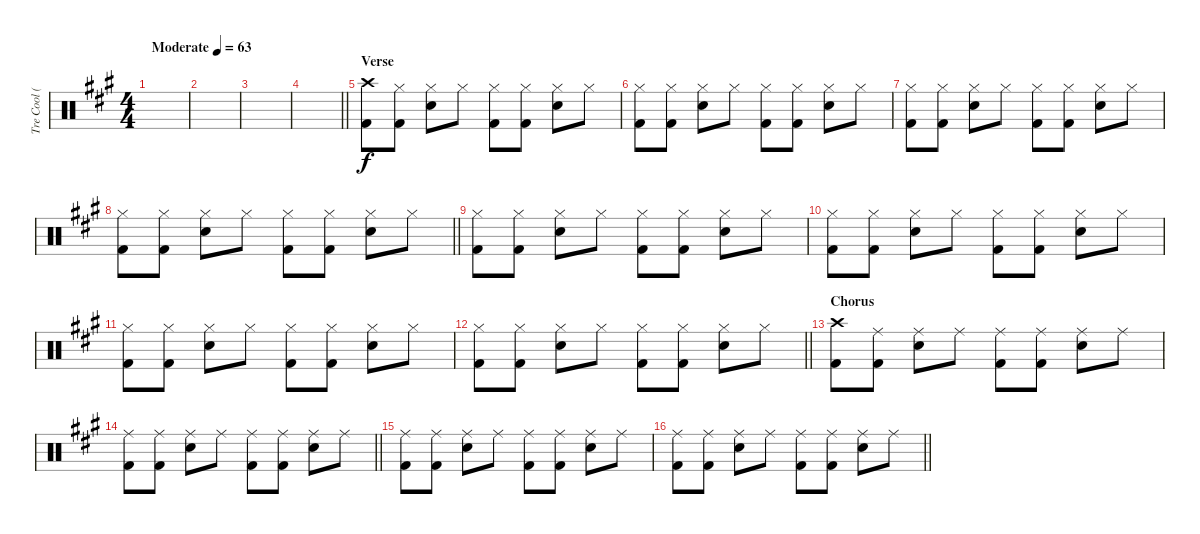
\track ("Tre Cool (Drums)" "Tre Cool (") {instrument percussion}
\staff {score}
\articulation defaults
\ts (4 4)
\tempo (63 "Moderate")
\clef neutral
\ks a
|
|
|
\barLineRight lightlight
|
\section ("" "Verse")
("Crash high (hit)" "Kick (hit) 2").8 ("Hi-Hat (closed)" "Kick (hit) 2").8 ("Hi-Hat (closed)" "Electric Snare (hit)").8 "Hi-Hat (closed)".8 ("Hi-Hat (closed)" "Kick (hit) 2").8 ("Hi-Hat (closed)" "Kick (hit) 2").8 ("Hi-Hat (closed)" "Electric Snare (hit)").8 "Hi-Hat (closed)".8 |
("Hi-Hat (closed)" "Kick (hit) 2").8 ("Hi-Hat (closed)" "Kick (hit) 2").8 ("Hi-Hat (closed)" "Electric Snare (hit)").8 "Hi-Hat (closed)".8 ("Hi-Hat (closed)" "Kick (hit) 2").8 ("Hi-Hat (closed)" "Kick (hit) 2").8 ("Hi-Hat (closed)" "Electric Snare (hit)").8 "Hi-Hat (closed)".8 |
("Hi-Hat (closed)" "Kick (hit) 2").8 ("Hi-Hat (closed)" "Kick (hit) 2").8 ("Hi-Hat (closed)" "Electric Snare (hit)").8 "Hi-Hat (closed)".8 ("Hi-Hat (closed)" "Kick (hit) 2").8 ("Hi-Hat (closed)" "Kick (hit) 2").8 ("Hi-Hat (closed)" "Electric Snare (hit)").8 "Hi-Hat (closed)".8 |
\barLineRight lightlight
("Hi-Hat (closed)" "Kick (hit) 2").8 ("Hi-Hat (closed)" "Kick (hit) 2").8 ("Hi-Hat (closed)" "Electric Snare (hit)").8 "Hi-Hat (closed)".8 ("Hi-Hat (closed)" "Kick (hit) 2").8 ("Hi-Hat (closed)" "Kick (hit) 2").8 ("Hi-Hat (closed)" "Electric Snare (hit)").8 "Hi-Hat (closed)".8 |
("Hi-Hat (closed)" "Kick (hit) 2").8 ("Hi-Hat (closed)" "Kick (hit) 2").8 ("Hi-Hat (closed)" "Electric Snare (hit)").8 "Hi-Hat (closed)".8 ("Hi-Hat (closed)" "Kick (hit) 2").8 ("Hi-Hat (closed)" "Kick (hit) 2").8 ("Hi-Hat (closed)" "Electric Snare (hit)").8 "Hi-Hat (closed)".8 |
("Hi-Hat (closed)" "Kick (hit) 2").8 ("Hi-Hat (closed)" "Kick (hit) 2").8 ("Hi-Hat (closed)" "Electric Snare (hit)").8 "Hi-Hat (closed)".8 ("Hi-Hat (closed)" "Kick (hit) 2").8 ("Hi-Hat (closed)" "Kick (hit) 2").8 ("Hi-Hat (closed)" "Electric Snare (hit)").8 "Hi-Hat (closed)".8 |
("Hi-Hat (closed)" "Kick (hit) 2").8 ("Hi-Hat (closed)" "Kick (hit) 2").8 ("Hi-Hat (closed)" "Electric Snare (hit)").8 "Hi-Hat (closed)".8 ("Hi-Hat (closed)" "Kick (hit) 2").8 ("Hi-Hat (closed)" "Kick (hit) 2").8 ("Hi-Hat (closed)" "Electric Snare (hit)").8 "Hi-Hat (closed)".8 |
\barLineRight lightlight
("Hi-Hat (closed)" "Kick (hit) 2").8 ("Hi-Hat (closed)" "Kick (hit) 2").8 ("Hi-Hat (closed)" "Electric Snare (hit)").8 "Hi-Hat (closed)".8 ("Hi-Hat (closed)" "Kick (hit) 2").8 ("Hi-Hat (closed)" "Kick (hit) 2").8 ("Hi-Hat (closed)" "Electric Snare (hit)").8 "Hi-Hat (closed)".8 |
\section ("" "Chorus")
("Crash high (hit)" "Kick (hit) 2").8 ("Ride (middle)" "Kick (hit) 2").8 ("Ride (middle)" "Electric Snare (hit)").8 "Ride (middle)".8 ("Ride (middle)" "Kick (hit) 2").8 ("Ride (middle)" "Kick (hit) 2").8 ("Ride (middle)" "Electric Snare (hit)").8 "Ride (middle)".8 |
\barLineRight lightlight
("Ride (middle)" "Kick (hit) 2").8 ("Ride (middle)" "Kick (hit) 2").8 ("Ride (middle)" "Electric Snare (hit)").8 "Ride (middle)".8 ("Ride (middle)" "Kick (hit) 2").8 ("Ride (middle)" "Kick (hit) 2").8 ("Ride (middle)" "Electric Snare (hit)").8 "Ride (middle)".8 |
("Ride (middle)" "Kick (hit) 2").8 ("Ride (middle)" "Kick (hit) 2").8 ("Ride (middle)" "Electric Snare (hit)").8 "Ride (middle)".8 ("Ride (middle)" "Kick (hit) 2").8 ("Ride (middle)" "Kick (hit) 2").8 ("Ride (middle)" "Electric Snare (hit)").8 "Ride (middle)".8 |
\barLineRight lightlight
("Ride (middle)" "Kick (hit) 2").8 ("Ride (middle)" "Kick (hit) 2").8 ("Ride (middle)" "Electric Snare (hit)").8 "Ride (middle)".8 ("Ride (middle)" "Kick (hit) 2").8 ("Ride (middle)" "Kick (hit) 2").8 ("Ride (middle)" "Electric Snare (hit)").8 "Ride (middle)".8
